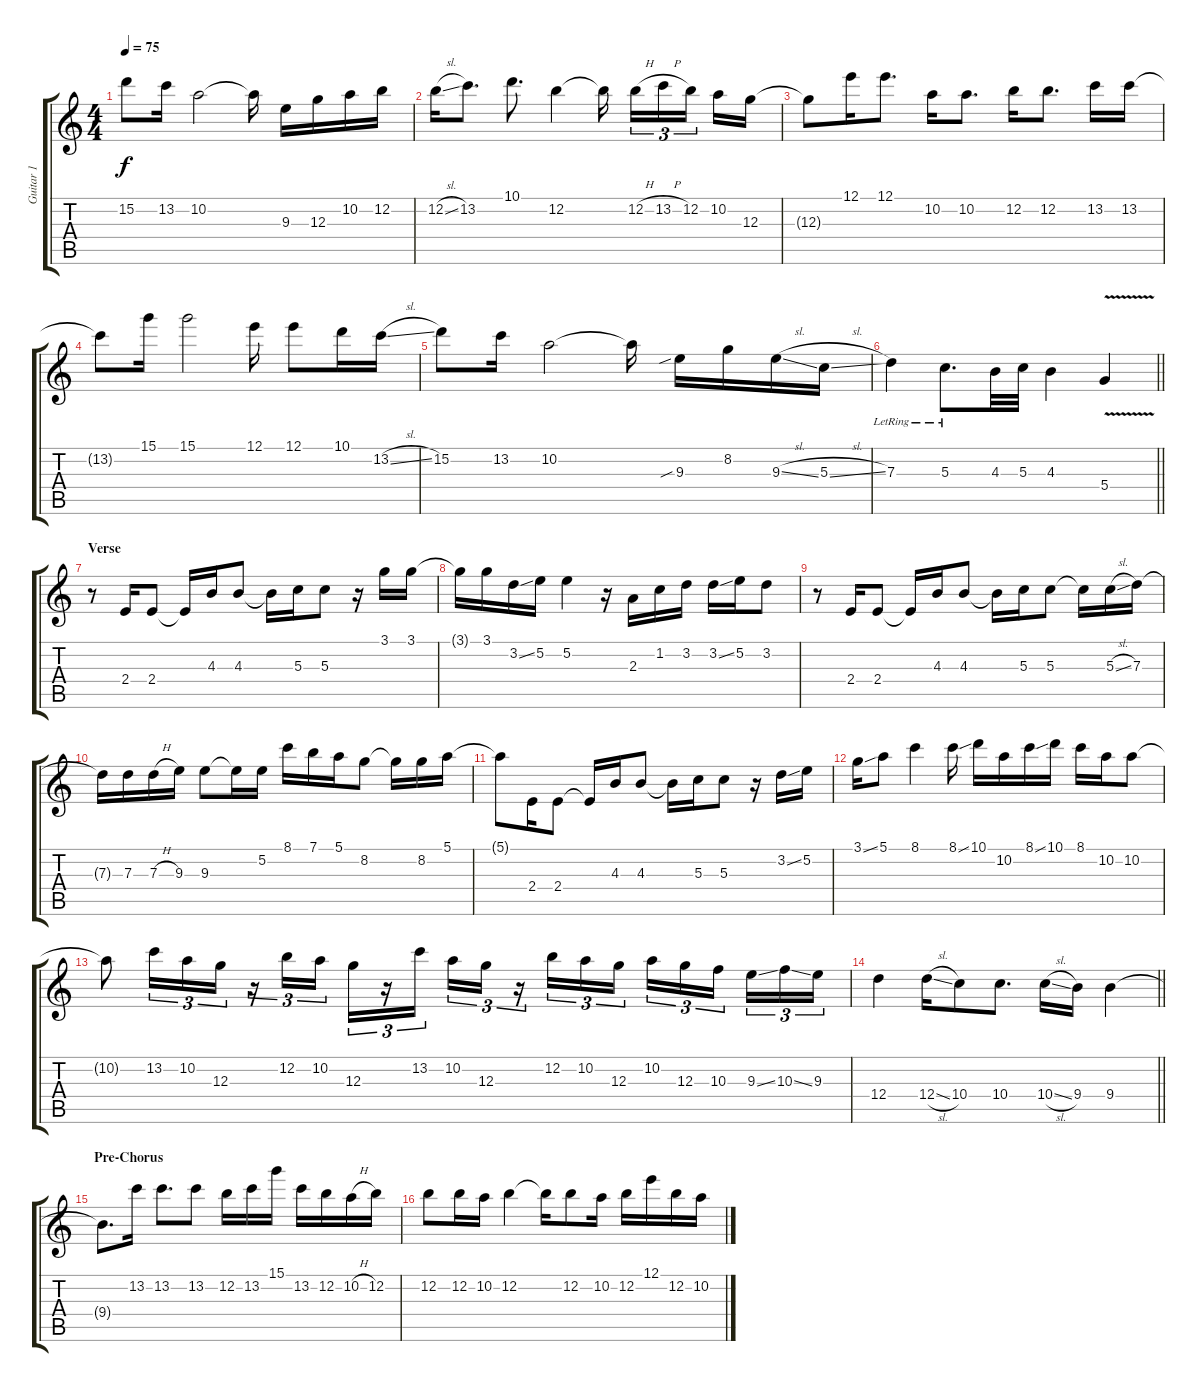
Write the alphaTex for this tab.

\track ("Guitar 1" "Guitar 1") {instrument acousticguitarsteel}
\staff {score tabs}
\tuning (E4 B3 G3 D3 A2 E2) {hide}
\ts (4 4)
\tempo 75
\clef g2
\ks c
15.2.8{dy f} 13.2.16 10.2.2 10.2{t}.16 9.3.16 12.3.16 10.2.16 12.2.16 |
12.2{sl}.16 13.2.8{d} 10.1.8{d} 12.2.4 12.2{t}.16 12.2{h}.16{tu (3 2)} 13.2{h}.16{tu (3 2)} 12.2.16{tu (3 2) beam splitsecondary} 10.2.16 12.3.16 |
12.3{t}.8 12.1.16 12.1.8{d} 10.2.16 10.2.8{d} 12.2.16 12.2.8{d} 13.2.16 13.2.16 |
13.2{t}.8 15.1.16 15.1.2 12.1.16 12.1.8 10.1.16 13.2{sl}.16 |
15.2.8 13.2.16 10.2.2 10.2{t}.16 9.3{sib}.16 8.2.16 9.3{sl}.16 5.3{sl}.16 |
\barLineRight lightlight
7.3{lr}.4 5.3{lr}.8{d} 4.3.32 5.3.32 4.3.4 5.4{v}.4 |
\section ("" "Verse")
r.8 2.4.16 2.4.8 2.4{t}.16 4.3.16 4.3.8 4.3{t}.16 5.3.16 5.3.8 r.16 3.1.16 3.1.16 |
3.1{t}.16 3.1.16 3.2{ss}.16 5.2.16 5.2.4 r.16 2.3.16 1.2.16 3.2.16 3.2{ss}.16 5.2.16 3.2.8 |
r.8 2.4.16 2.4.8 2.4{t}.16 4.3.16 4.3.8 4.3{t}.16 5.3.16 5.3.8 5.3{t}.16 5.3{sl}.16 7.3.16 |
7.3{t}.16 7.3.16 7.3{h}.16 9.3.16 9.3.8 9.3{t}.16 5.2.16 8.1.16 7.1.16 5.1.16 8.2.8 8.2{t}.16 8.2.16 5.1.16 |
5.1{t}.8 2.4.16 2.4.8 2.4{t}.16 4.3.16 4.3.8 4.3{t}.16 5.3.16 5.3.8 r.16 3.2{ss}.16 5.2.16 |
3.1{ss}.16 5.1.8 8.1.4 8.1{ss}.16 10.1.16 10.2.16 8.1{ss}.16 10.1.16 8.1.16 10.2.16 10.2.8 |
10.2{t}.8 13.2.16{tu (3 2)} 10.2.16{tu (3 2)} 12.3.16{tu (3 2)} r.16{tu (3 2)} 12.2.16{tu (3 2)} 10.2.16{tu (3 2) beam splitsecondary} 12.3.16{tu (3 2)} r.16{tu (3 2)} 13.2.16{tu (3 2)} 10.2.16{tu (3 2)} 12.3.16{tu (3 2)} r.16{tu (3 2)} 12.2.16{tu (3 2)} 10.2.16{tu (3 2)} 12.3.16{tu (3 2)} 10.2.16{tu (3 2)} 12.3.16{tu (3 2)} 10.3.16{tu (3 2) beam splitsecondary} 9.3{ss}.16{tu (3 2)} 10.3{ss}.16{tu (3 2)} 9.3.16{tu (3 2)} |
\barLineRight lightlight
12.4.4 12.4{sl}.16 10.4.8 10.4.8{d} 10.4{sl}.16 9.4.16 9.4.4 |
\section ("" "Pre-Chorus")
9.4{t}.8{d} 13.2.16 13.2.8{d} 13.2.8 12.2.16 13.2.16 15.1.16 13.2.16 12.2.16 10.2{h}.16 12.2.16 |
12.2.8 12.2.16 10.2.16 12.2.4 12.2{t}.16 12.2.8 10.2.16 12.2.16 12.1.16 12.2.16 10.2.16
